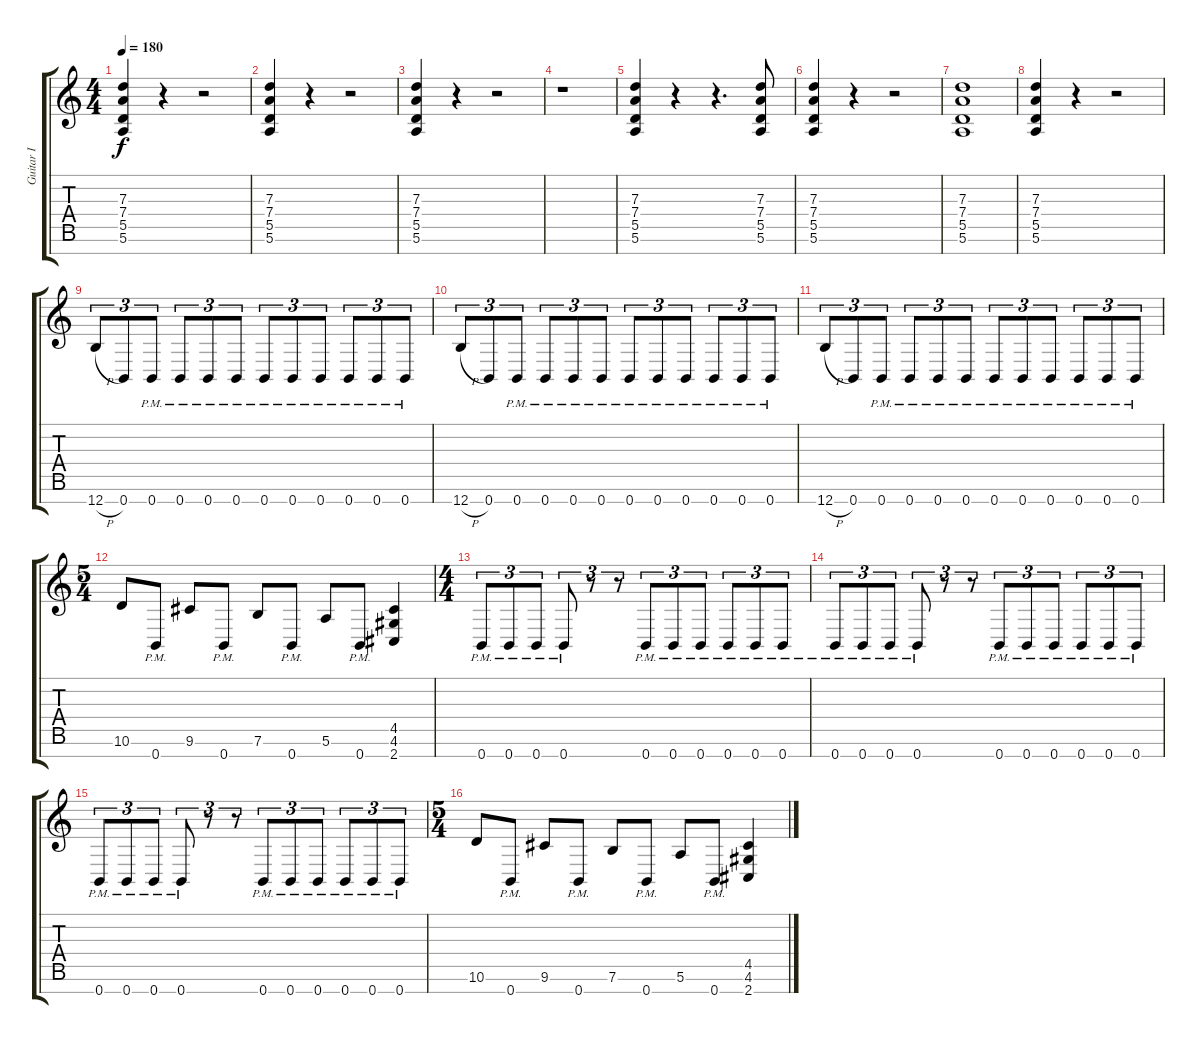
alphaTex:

\track ("Guitar I" "Guitar I") {instrument distortionguitar}
\staff {score tabs}
\tuning (E4 B3 G3 D3 A2 E2 B1) {hide}
\ts (4 4)
\tempo 180
\clef g2
\ks c
(7.3 7.4 5.5 5.6).4{dy f} r.4 r.2 |
(7.3 7.4 5.5 5.6).4 r.4 r.2 |
(7.3 7.4 5.5 5.6).4 r.4 r.2 |
r.1 |
(7.3 7.4 5.5 5.6).4 r.4 r.4{d} (7.3 7.4 5.5 5.6).8 |
(7.3 7.4 5.5 5.6).4 r.4 r.2 |
(7.3 7.4 5.5 5.6).1 |
(7.3 7.4 5.5 5.6).4 r.4 r.2 |
12.7{h}.8{tu (3 2)} 0.7.8{tu (3 2)} 0.7{pm}.8{tu (3 2)} 0.7{pm}.8{tu (3 2)} 0.7{pm}.8{tu (3 2)} 0.7{pm}.8{tu (3 2)} 0.7{pm}.8{tu (3 2)} 0.7{pm}.8{tu (3 2)} 0.7{pm}.8{tu (3 2)} 0.7{pm}.8{tu (3 2)} 0.7{pm}.8{tu (3 2)} 0.7{pm}.8{tu (3 2)} |
12.7{h}.8{tu (3 2)} 0.7.8{tu (3 2)} 0.7{pm}.8{tu (3 2)} 0.7{pm}.8{tu (3 2)} 0.7{pm}.8{tu (3 2)} 0.7{pm}.8{tu (3 2)} 0.7{pm}.8{tu (3 2)} 0.7{pm}.8{tu (3 2)} 0.7{pm}.8{tu (3 2)} 0.7{pm}.8{tu (3 2)} 0.7{pm}.8{tu (3 2)} 0.7{pm}.8{tu (3 2)} |
12.7{h}.8{tu (3 2)} 0.7.8{tu (3 2)} 0.7{pm}.8{tu (3 2)} 0.7{pm}.8{tu (3 2)} 0.7{pm}.8{tu (3 2)} 0.7{pm}.8{tu (3 2)} 0.7{pm}.8{tu (3 2)} 0.7{pm}.8{tu (3 2)} 0.7{pm}.8{tu (3 2)} 0.7{pm}.8{tu (3 2)} 0.7{pm}.8{tu (3 2)} 0.7{pm}.8{tu (3 2)} |
\ts (5 4)
10.6.8 0.7{pm}.8 9.6.8 0.7{pm}.8 7.6.8 0.7{pm}.8 5.6.8 0.7{pm}.8 (4.5 4.6 2.7).4 |
\ts (4 4)
0.7{pm}.8{tu (3 2)} 0.7{pm}.8{tu (3 2)} 0.7{pm}.8{tu (3 2)} 0.7{pm}.8{tu (3 2)} r.8{tu (3 2)} r.8{tu (3 2)} 0.7{pm}.8{tu (3 2)} 0.7{pm}.8{tu (3 2)} 0.7{pm}.8{tu (3 2)} 0.7{pm}.8{tu (3 2)} 0.7{pm}.8{tu (3 2)} 0.7{pm}.8{tu (3 2)} |
0.7{pm}.8{tu (3 2)} 0.7{pm}.8{tu (3 2)} 0.7{pm}.8{tu (3 2)} 0.7{pm}.8{tu (3 2)} r.8{tu (3 2)} r.8{tu (3 2)} 0.7{pm}.8{tu (3 2)} 0.7{pm}.8{tu (3 2)} 0.7{pm}.8{tu (3 2)} 0.7{pm}.8{tu (3 2)} 0.7{pm}.8{tu (3 2)} 0.7{pm}.8{tu (3 2)} |
0.7{pm}.8{tu (3 2)} 0.7{pm}.8{tu (3 2)} 0.7{pm}.8{tu (3 2)} 0.7{pm}.8{tu (3 2)} r.8{tu (3 2)} r.8{tu (3 2)} 0.7{pm}.8{tu (3 2)} 0.7{pm}.8{tu (3 2)} 0.7{pm}.8{tu (3 2)} 0.7{pm}.8{tu (3 2)} 0.7{pm}.8{tu (3 2)} 0.7{pm}.8{tu (3 2)} |
\ts (5 4)
10.6.8 0.7{pm}.8 9.6.8 0.7{pm}.8 7.6.8 0.7{pm}.8 5.6.8 0.7{pm}.8 (4.5 4.6 2.7).4
